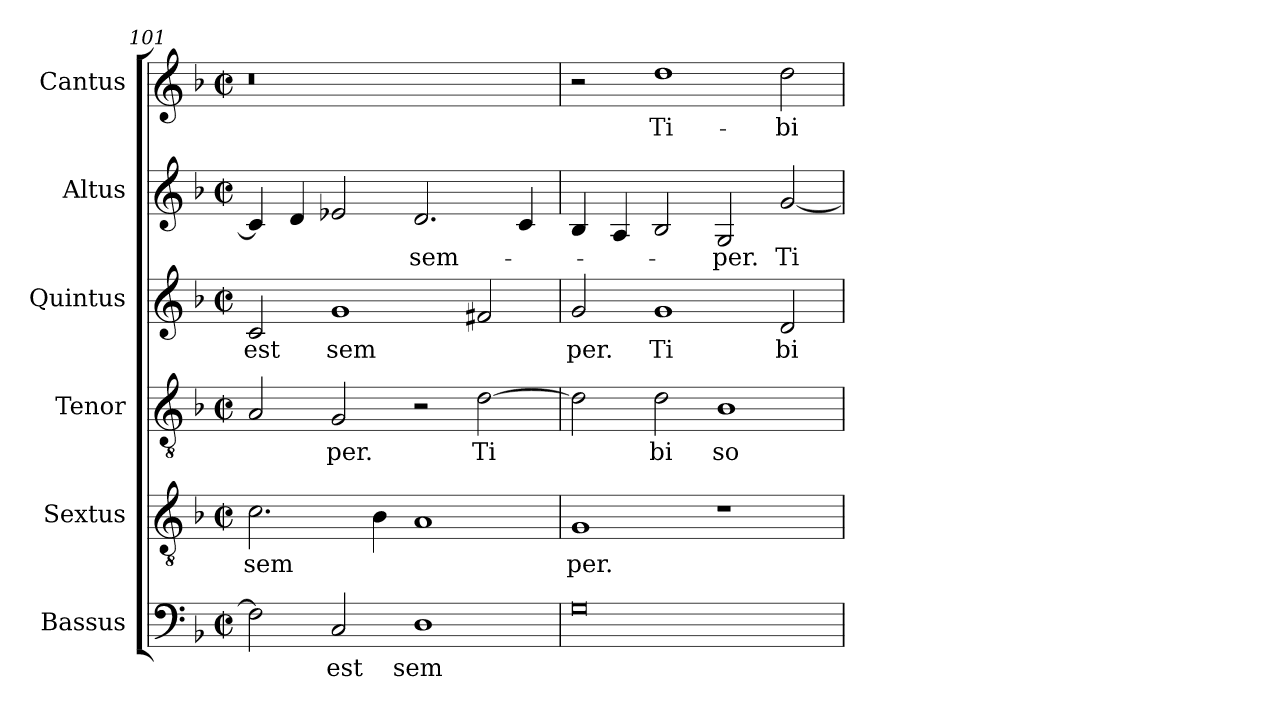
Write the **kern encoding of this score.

**kern	**text	**kern	**text	**kern	**text	**kern	**text	**kern	**text	**kern	**text
*part6	*part6	*part5	*part5	*part4	*part4	*part3	*part3	*part2	*part2	*part1	*part1
*staff6	*staff6	*staff5	*staff5	*staff4	*staff4	*staff3	*staff3	*staff2	*staff2	*staff1	*staff1
*I"Bassus	*	*I"Sextus	*	*I"Tenor	*	*I"Quintus	*	*I"Altus	*	*I"Cantus	*
*clefF4	*	*clefGv2	*	*clefGv2	*	*clefG2	*	*clefG2	*	*clefG2	*
*k[b-]	*	*k[b-]	*	*k[b-]	*	*k[b-]	*	*k[b-]	*	*k[b-]	*
*F:	*	*F:	*	*F:	*	*F:	*	*F:	*	*F:	*
*M2/2	*	*M2/2	*	*M2/2	*	*M2/2	*	*M2/2	*	*M2/2	*
*met(c|)	*	*met(c|)	*	*met(c|)	*	*met(c|)	*	*met(c|)	*	*met(c|)	*
=101	=101	=101	=101	=101	=101	=101	=101	=101	=101	=101	=101
!	!	!	!LO:LY:b	!	!	!	!LO:LY:b:cj	!	!	!	!
2F\]	.	2.c\	sem	2A/	.	2c/	est	4c/]	.	0r	.
.	.	.	.	.	.	.	.	4d/	.	.	.
!	!LO:LY:b:cj	!	!	!	!LO:LY:b:cj	!	!LO:LY:b	!	!	!	!
2C/	est	.	.	2G/	per.	1g	sem	2e-X/	.	.	.
.	.	4B-\	.	.	.	.	.	.	.	.	.
!	!LO:LY:b	!	!	!	!	!	!	!	!LO:LY:b	!	!
1D	sem	1A	.	2r	.	.	.	2.d/	sem-	.	.
!	!	!	!	!	!LO:LY:b:cj	!	!	!	!	!	!
.	.	.	.	[>2d\	Ti	2f#/	.	.	.	.	.
.	.	.	.	.	.	.	.	4c/	.	.	.
=102	=102	=102	=102	=102	=102	=102	=102	=102	=102	=102	=102
!	!	!	!LO:LY:b:cj	!	!	!	!LO:LY:b:cj	!	!	!	!
0G	.	1G	per.	2d\]	.	2g/	per.	4B-/	.	2r	.
.	.	.	.	.	.	.	.	4A/	.	.	.
!	!	!	!	!	!LO:LY:b:cj	!	!LO:LY:b:cj	!	!	!	!LO:LY:b:cj
.	.	.	.	2d\	bi	1g	Ti	2B-/	.	1dd	Ti-
!	!	!	!	!	!LO:LY:b:cj	!	!	!	!LO:LY:b:cj	!	!
.	.	1r	.	1B-	so	.	.	2G/	-per.	.	.
!	!	!	!	!	!	!	!LO:LY:b:cj	!	!LO:LY:b:cj	!	!LO:LY:b:cj
.	.	.	.	.	.	2d/	bi	[>2g/	Ti-	2dd\	-bi
=	=	=	=	=	=	=	=	=	=	=	=
*-	*-	*-	*-	*-	*-	*-	*-	*-	*-	*-	*-
